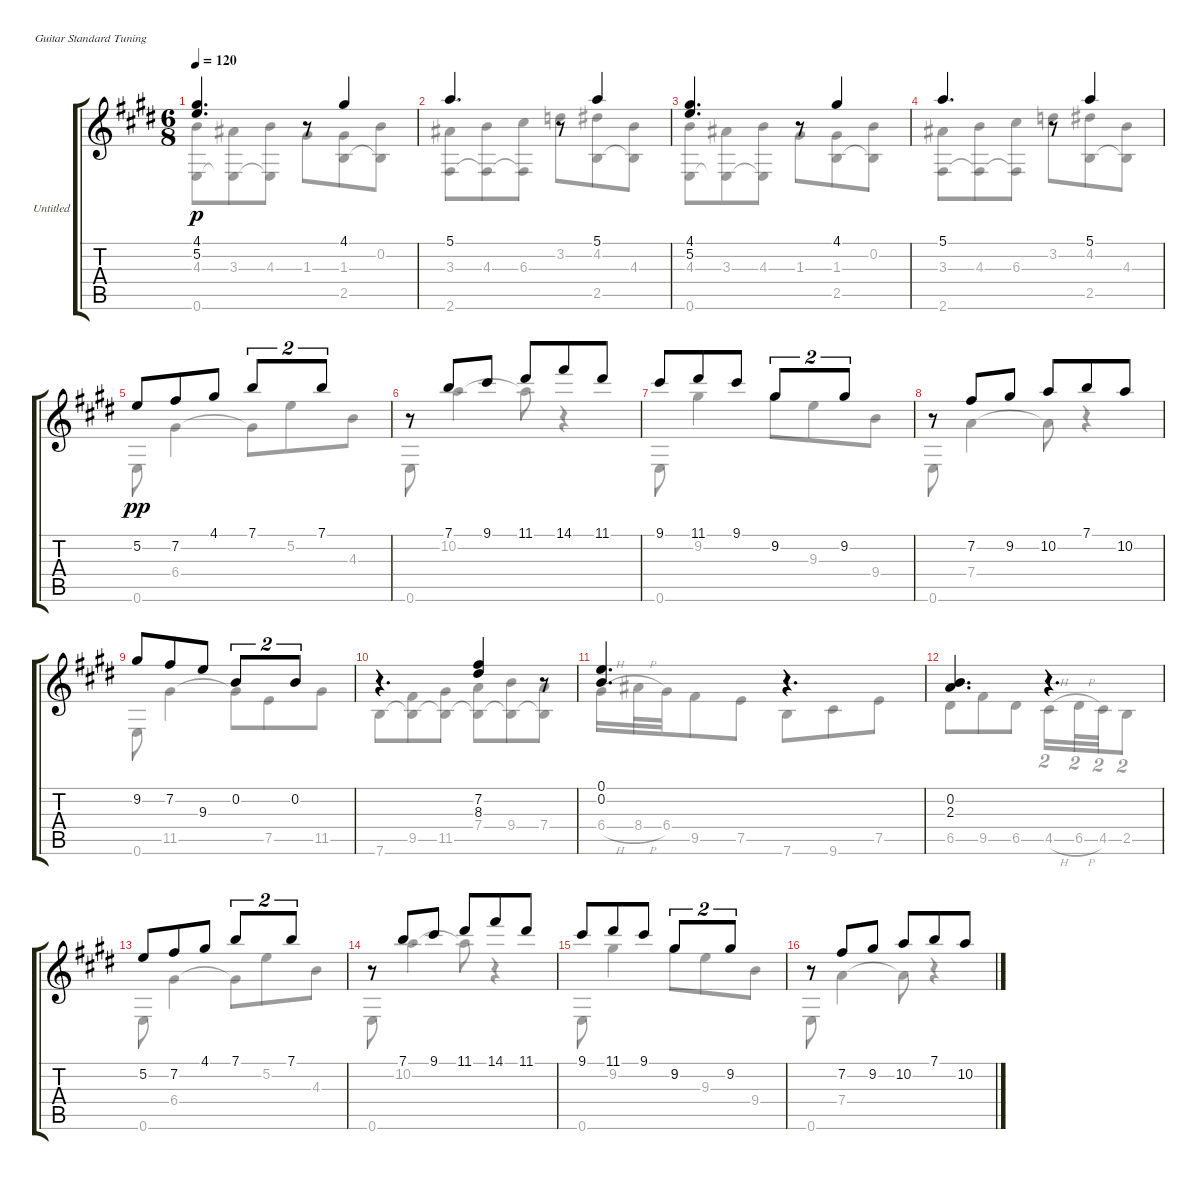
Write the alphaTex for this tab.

\bracketExtendMode groupsimilarinstruments
\firstSystemTrackNameOrientation horizontal
\otherSystemsTrackNameOrientation horizontal
\track ("Untitled" "Untitled") {instrument acousticguitarnylon}
\staff {score tabs}
\tuning (E4 B3 G3 D3 A2 E2)
\voice
\ts (6 8)
\tempo 120
\clef g2
\ks e
(4.1 5.2).4{d dy p} r.8 4.1.4 |
5.1.4{d} r.8 5.1.4 |
(4.1 5.2).4{d} r.8 4.1.4 |
5.1.4{d} r.8 5.1.4 |
5.2.8{dy pp} 7.2.8 4.1.8 7.1.8{tu (2 3)} 7.1.8{tu (2 3)} |
r.8 7.1.8 9.1.8 11.1.8 14.1.8 11.1.8 |
9.1.8 11.1.8 9.1.8 9.2.8{tu (2 3)} 9.2.8{tu (2 3)} |
r.8 7.2.8 9.2.8 10.2.8 7.1.8 10.2.8 |
9.2.8 7.2.8 9.3.8 0.2.8{tu (2 3)} 0.2.8{tu (2 3)} |
r.4{d} (7.2 8.3).4 r.8 |
(0.1 0.2).4{d} r.4{d} |
(0.2 2.3).4{d} r.4{d} |
5.2.8 7.2.8 4.1.8 7.1.8{tu (2 3)} 7.1.8{tu (2 3)} |
r.8 7.1.8 9.1.8 11.1.8 14.1.8 11.1.8 |
9.1.8 11.1.8 9.1.8 9.2.8{tu (2 3)} 9.2.8{tu (2 3)} |
r.8 7.2.8 9.2.8 10.2.8 7.1.8 10.2.8
\voice
\clef g2
\ottava regular
\simile none
\ks e
(4.3 0.6).8{dy p} (3.3 0.6{t}).8 (4.3 0.6{t}).8 1.3.8 (1.3 2.5).8 (0.2 2.5{t}).8 |
(3.3 2.6).8 (4.3 2.6{t}).8 (6.3 2.6{t}).8 3.2.8 (4.2 2.5).8 (4.3 2.5{t}).8 |
(4.3 0.6).8 (3.3 0.6{t}).8 (4.3 0.6{t}).8 1.3.8 (1.3 2.5).8 (0.2 2.5{t}).8 |
(3.3 2.6).8 (4.3 2.6{t}).8 (6.3 2.6{t}).8 3.2.8 (4.2 2.5).8 (4.3 2.5{t}).8 |
0.6.8{dy pp} 6.4.4 6.4{t}.8 5.2.8 4.3.8 |
0.6.8 10.2.4 10.2{t}.8 r.4 |
0.6.8 9.2.4 9.2.8 9.3.8 9.4.8 |
0.6.8 7.4.4 7.4{t}.8 r.4 |
0.6.8 11.5.4 11.5{t}.8 7.5.8 11.5.8 |
7.6.8 (9.5 7.6{t}).8 (11.5 7.6{t}).8 (7.4 7.6{t}).8 (9.4 7.6{t}).8 (7.4 7.6{t}).8 |
6.4{h}.16 8.4{h}.32 6.4.32 9.5.8 7.5.8 7.6.8 9.6.8 7.5.8 |
6.5.8 9.5.8 6.5.8 4.5{h}.16{tu (2 3)} 6.5{h}.32{tu (2 3)} 4.5.32{tu (2 3)} 2.5.8{tu (2 3)} |
0.6.8 6.4.4 6.4{t}.8 5.2.8 4.3.8 |
0.6.8 10.2.4 10.2{t}.8 r.4 |
0.6.8 9.2.4 9.2.8 9.3.8 9.4.8 |
0.6.8 7.4.4 7.4{t}.8 r.4
